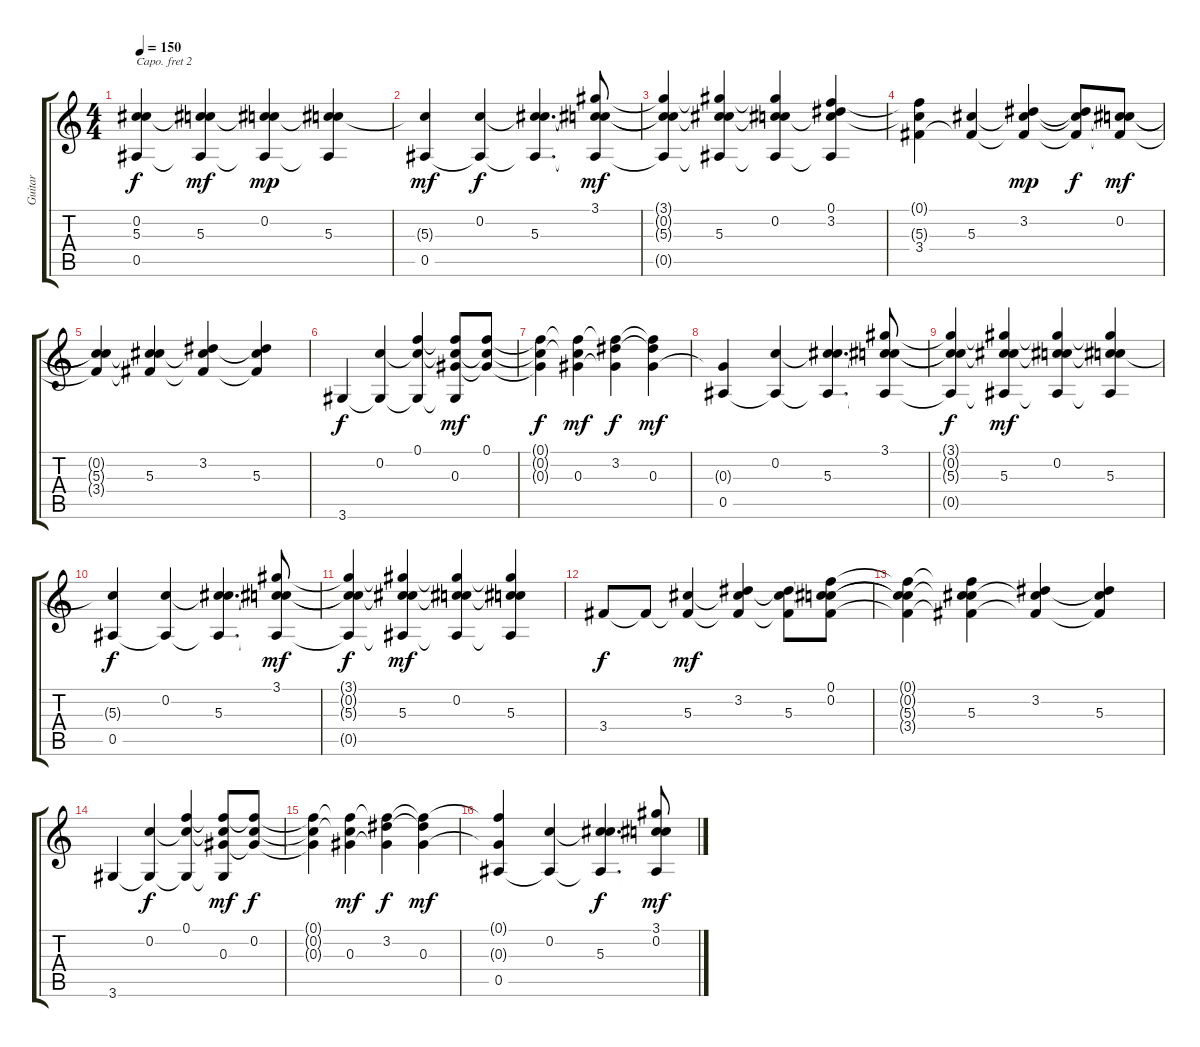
\track ("Guitar" "Guitar") {instrument acousticguitarsteel}
\staff {score tabs}
\capo 2
\tuning (Eb4 Bb3 Gb3 Db3 Ab2 Eb2) {hide}
\ts (4 4)
\tempo 150
\clef g2
\ks c
(0.2{t} 5.3{t} 0.5{t}).4{dy f} (0.2{t} 5.3 0.5{t}).4{dy mf} (0.2 5.3{t} 0.5{t}).4{dy mp} (0.2{t} 5.3 0.5{t}).4 |
(5.3{t} 0.5).4{dy mf} (0.2 0.5{t}).4{dy f} (0.2{t} 5.3 0.5{t}).4{d} (3.1 0.2{t} 5.3{t} 0.5{t}).8{dy mf} |
(3.1{t} 0.2{t} 5.3{t} 0.5{t}).4 (3.1{t} 0.2{t} 5.3 0.5{t}).4 (3.1{t} 0.2 5.3{t} 0.5{t}).4 (0.1 3.2 5.3{t} 0.5{t}).4 |
(0.1{t} 5.3{t} 3.4).4 (5.3 3.4{t}).4 (3.2 5.3{t} 3.4{t}).4{dy mp} (3.2{t} 5.3{t} 3.4{t}).8{dy f} (0.2 5.3{t} 3.4{t}).8{dy mf} |
(0.2{t} 5.3{t} 3.4{t}).4 (0.2{t} 5.3 3.4{t}).4 (3.2 5.3{t} 3.4{t}).4 (3.2{t} 5.3 3.4{t}).4 |
3.6.4{dy f} (0.2 3.6{t}).4 (0.1 0.2{t} 3.6{t}).4 (0.1{t} 0.2{t} 0.3 3.6{t}).8{dy mf} (0.1 0.2{t} 0.3{t}).8 |
(0.1{t} 0.2{t} 0.3{t}).4{dy f} (0.1{t} 0.2{t} 0.3).4{dy mf} (0.1{t} 3.2 0.3{t}).4{dy f} (0.1{t} 3.2{t} 0.3).4{dy mf} |
(0.3{t} 0.5).4 (0.2 0.5{t}).4 (0.2{t} 5.3 0.5{t}).4{d} (3.1 0.2{t} 5.3{t} 0.5{t}).8 |
(3.1{t} 0.2{t} 5.3{t} 0.5{t}).4{dy f} (3.1{t} 0.2{t} 5.3 0.5{t}).4{dy mf} (3.1{t} 0.2 5.3{t} 0.5{t}).4 (3.1{t} 0.2{t} 5.3 0.5{t}).4 |
(5.3{t} 0.5).4{dy f} (0.2 0.5{t}).4 (0.2{t} 5.3 0.5{t}).4{d} (3.1 0.2{t} 5.3{t} 0.5{t}).8{dy mf} |
(3.1{t} 0.2{t} 5.3{t} 0.5{t}).4{dy f} (3.1{t} 0.2{t} 5.3 0.5{t}).4{dy mf} (3.1{t} 0.2 5.3{t} 0.5{t}).4 (3.1{t} 0.2{t} 5.3 0.5{t}).4 |
3.4.8{dy f} 3.4{t}.8 (5.3 3.4{t}).4{dy mf} (3.2 5.3{t} 3.4{t}).4 (3.2{t} 5.3 3.4{t}).8 (0.1 0.2 5.3{t} 3.4{t}).8 |
(0.1{t} 0.2{t} 5.3{t} 3.4{t}).4 (0.1{t} 0.2{t} 5.3 3.4{t}).4 (3.2 5.3{t} 3.4{t}).4 (3.2{t} 5.3 3.4{t}).4 |
3.6.4 (0.2 3.6{t}).4{dy f} (0.1 0.2{t} 3.6{t}).4 (0.1{t} 0.2{t} 0.3 3.6{t}).8{dy mf} (0.1{t} 0.2 0.3{t}).8{dy f} |
(0.1{t} 0.2{t} 0.3{t}).4 (0.1{t} 0.2{t} 0.3).4{dy mf} (0.1{t} 3.2 0.3{t}).4{dy f} (0.1{t} 3.2{t} 0.3).4{dy mf} |
(0.1{t} 0.3{t} 0.5).4 (0.2 0.5{t}).4 (0.2{t} 5.3 0.5{t}).4{d dy f} (3.1 0.2 5.3{t} 0.5{t}).8{dy mf}
